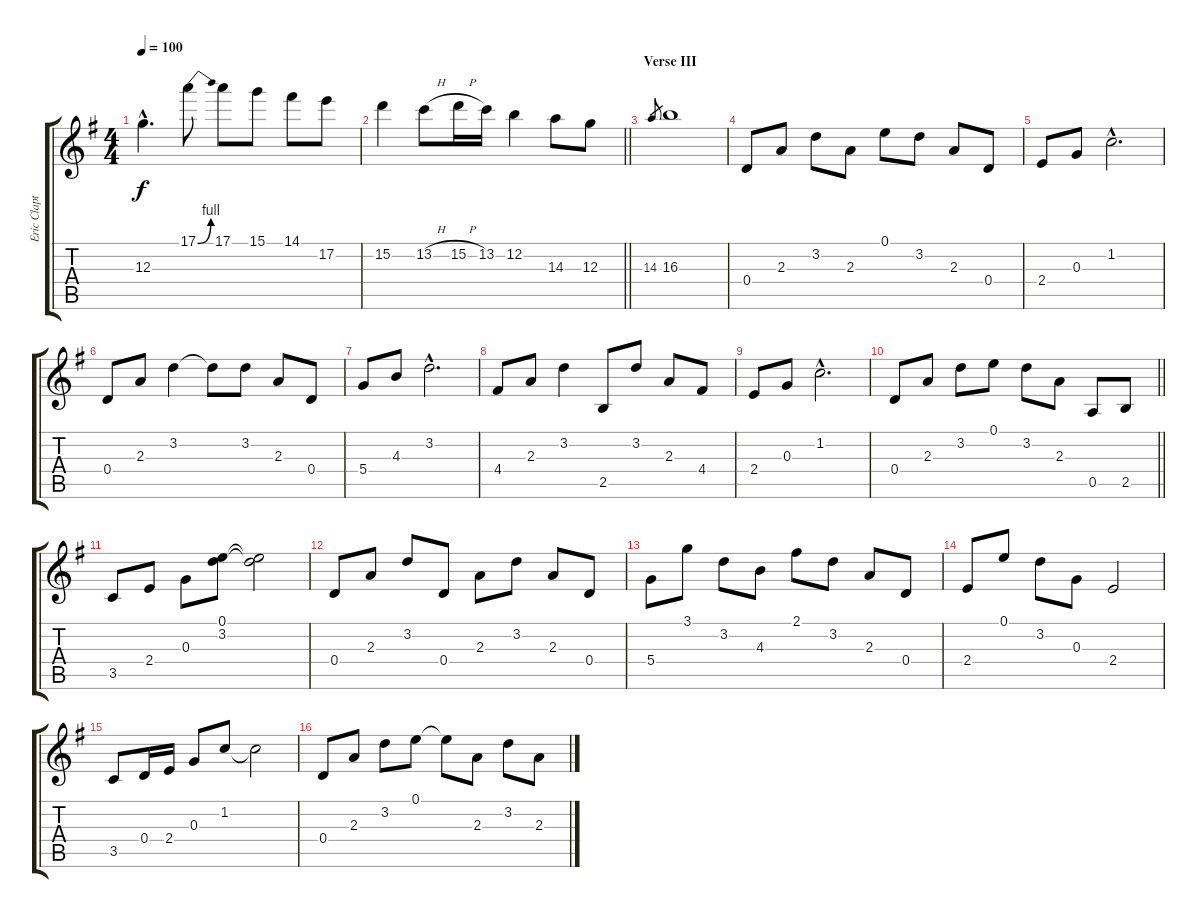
\track ("Eric Clapton Guitar" "Eric Clapt") {instrument electricguitarclean}
\staff {score tabs}
\tuning (E4 B3 G3 D3 A2 E2) {hide}
\ts (4 4)
\tempo 100
\clef g2
\ks g
12.3{hac}.4{d dy f} 17.1{be (bend 0 0 60 4)}.8 17.1.8 15.1.8 14.1.8 17.2.8 |
\barLineRight lightlight
15.2.4 13.2{h}.8 15.2{h}.16 13.2.16 12.2.4 14.3.8 12.3.8 |
\section ("" "Verse III")
14.3.8{gr} 16.3.1 |
0.4.8{instrument electricguitarclean} 2.3.8 3.2.8 2.3.8 0.1.8 3.2.8 2.3.8 0.4.8 |
2.4.8 0.3.8 1.2{hac}.2{d} |
0.4.8 2.3.8 3.2.4 3.2{t}.8 3.2.8 2.3.8 0.4.8 |
5.4.8 4.3.8 3.2{hac}.2{d} |
4.4.8 2.3.8 3.2.4 2.5.8 3.2.8 2.3.8 4.4.8 |
2.4.8 0.3.8 1.2{hac}.2{d} |
\barLineRight lightlight
0.4.8 2.3.8 3.2.8 0.1.8 3.2.8 2.3.8 0.5.8 2.5.8 |
3.5.8 2.4.8 0.3.8 (0.1 3.2).8 (0.1{t} 3.2{t}).2 |
0.4.8 2.3.8 3.2.8 0.4.8 2.3.8 3.2.8 2.3.8 0.4.8 |
5.4.8 3.1.8 3.2.8 4.3.8 2.1.8 3.2.8 2.3.8 0.4.8 |
2.4.8 0.1.8 3.2.8 0.3.8 2.4.2 |
3.5.8 0.4.16 2.4.16 0.3.8 1.2.8 1.2{t}.2 |
0.4.8 2.3.8 3.2.8 0.1.8 0.1{t}.8 2.3.8 3.2.8 2.3.8
